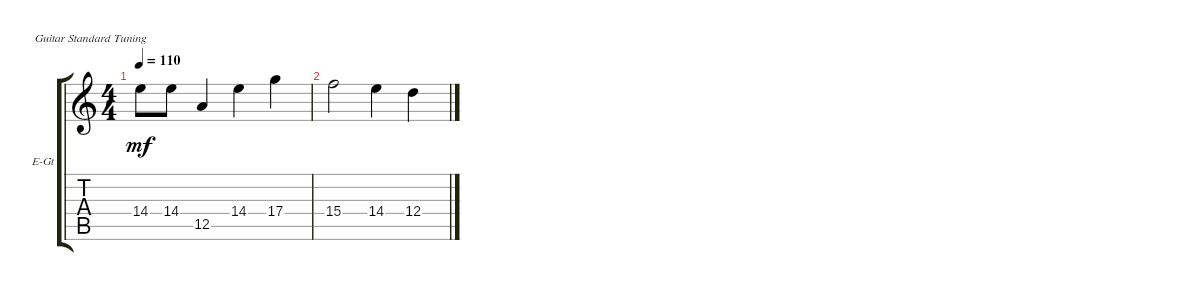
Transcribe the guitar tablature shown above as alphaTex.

\defaultSystemsLayout 4
\bracketExtendMode groupsimilarinstruments
\firstSystemTrackNameOrientation horizontal
\otherSystemsTrackNameOrientation horizontal
\track ("В. Бутусов (вокал)" "E-Gt") {instrument electricguitarclean}
\staff {score tabs}
\tuning (E4 B3 G3 D3 A2 E2)
\ts (4 4)
\tempo 110
\clef g2
\ks c
14.4.8{dy mf} 14.4.8 12.5.4 14.4.4 17.4.4 |
15.4.2 14.4.4 12.4.4
